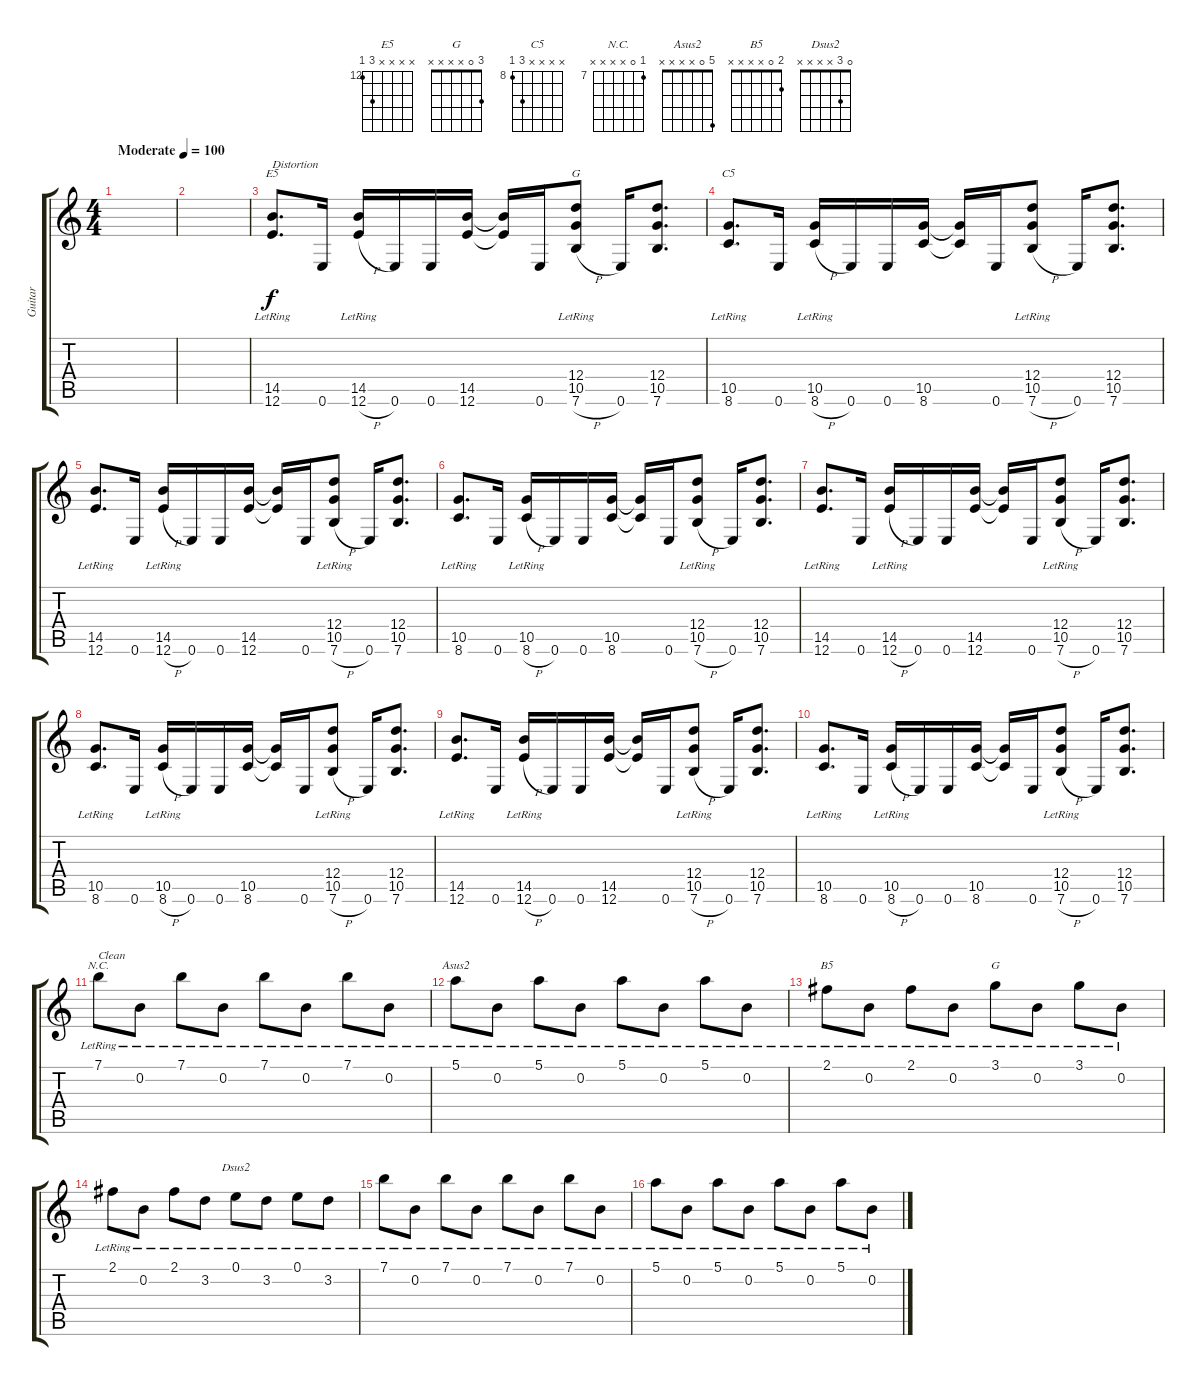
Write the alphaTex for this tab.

\track ("Guitar" "Guitar") {instrument overdrivenguitar}
\staff {score tabs}
\tuning (E4 B3 G3 D3 A2 E2) {hide}
\chord ("E5" x x x x 14 12) {firstfret 12}
\chord ("G" x x x x 10 7) {firstfret 7}
\chord ("C5" x x x x 10 8) {firstfret 8}
\chord ("N.C." 7 0 x x x x) {firstfret 7}
\chord ("Asus2" 5 0 x x x x)
\chord ("B5" 2 0 x x x x)
\chord ("G" 3 0 x x x x)
\chord ("Dsus2" 0 3 x x x x)
\ts (4 4)
\tempo (100 "Moderate")
\clef g2
\ks c
|
|
(14.5{lr} 12.6).8{d ch "E5" txt "Distortion"} 0.6.16 (14.5{lr} 12.6{h}).16 0.6.16 0.6.16 (14.5 12.6).16 (14.5{t} 12.6{t}).16 0.6.16 (12.4{lr} 10.5{lr} 7.6{h}).8{ch "G"} 0.6.16 (12.4 10.5 7.6).8{d} |
(10.5{lr} 8.6).8{d ch "C5"} 0.6.16 (10.5{lr} 8.6{h}).16 0.6.16 0.6.16 (10.5 8.6).16 (10.5{t} 8.6{t}).16 0.6.16 (12.4{lr} 10.5{lr} 7.6{h}).8 0.6.16 (12.4 10.5 7.6).8{d} |
(14.5{lr} 12.6).8{d} 0.6.16 (14.5{lr} 12.6{h}).16 0.6.16 0.6.16 (14.5 12.6).16 (14.5{t} 12.6{t}).16 0.6.16 (12.4{lr} 10.5{lr} 7.6{h}).8 0.6.16 (12.4 10.5 7.6).8{d} |
(10.5{lr} 8.6).8{d} 0.6.16 (10.5{lr} 8.6{h}).16 0.6.16 0.6.16 (10.5 8.6).16 (10.5{t} 8.6{t}).16 0.6.16 (12.4{lr} 10.5{lr} 7.6{h}).8 0.6.16 (12.4 10.5 7.6).8{d} |
(14.5{lr} 12.6).8{d} 0.6.16 (14.5{lr} 12.6{h}).16 0.6.16 0.6.16 (14.5 12.6).16 (14.5{t} 12.6{t}).16 0.6.16 (12.4{lr} 10.5{lr} 7.6{h}).8 0.6.16 (12.4 10.5 7.6).8{d} |
(10.5{lr} 8.6).8{d} 0.6.16 (10.5{lr} 8.6{h}).16 0.6.16 0.6.16 (10.5 8.6).16 (10.5{t} 8.6{t}).16 0.6.16 (12.4{lr} 10.5{lr} 7.6{h}).8 0.6.16 (12.4 10.5 7.6).8{d} |
(14.5{lr} 12.6).8{d} 0.6.16 (14.5{lr} 12.6{h}).16 0.6.16 0.6.16 (14.5 12.6).16 (14.5{t} 12.6{t}).16 0.6.16 (12.4{lr} 10.5{lr} 7.6{h}).8 0.6.16 (12.4 10.5 7.6).8{d} |
(10.5{lr} 8.6).8{d} 0.6.16 (10.5{lr} 8.6{h}).16 0.6.16 0.6.16 (10.5 8.6).16 (10.5{t} 8.6{t}).16 0.6.16 (12.4{lr} 10.5{lr} 7.6{h}).8 0.6.16 (12.4 10.5 7.6).8{d} |
7.1{lr}.8{ch "N.C." txt "Clean" instrument electricguitarclean} 0.2{lr}.8 7.1{lr}.8 0.2{lr}.8 7.1{lr}.8 0.2{lr}.8 7.1{lr}.8 0.2{lr}.8 |
5.1{lr}.8{ch "Asus2"} 0.2{lr}.8 5.1{lr}.8 0.2{lr}.8 5.1{lr}.8 0.2{lr}.8 5.1{lr}.8 0.2{lr}.8 |
2.1{lr}.8{ch "B5"} 0.2{lr}.8 2.1{lr}.8 0.2{lr}.8 3.1{lr}.8{ch "G"} 0.2{lr}.8 3.1{lr}.8 0.2{lr}.8 |
2.1{lr}.8 0.2{lr}.8 2.1{lr}.8 3.2{lr}.8 0.1{lr}.8{ch "Dsus2"} 3.2{lr}.8 0.1{lr}.8 3.2{lr}.8 |
7.1{lr}.8 0.2{lr}.8 7.1{lr}.8 0.2{lr}.8 7.1{lr}.8 0.2{lr}.8 7.1{lr}.8 0.2{lr}.8 |
5.1{lr}.8 0.2{lr}.8 5.1{lr}.8 0.2{lr}.8 5.1{lr}.8 0.2{lr}.8 5.1{lr}.8 0.2{lr}.8
